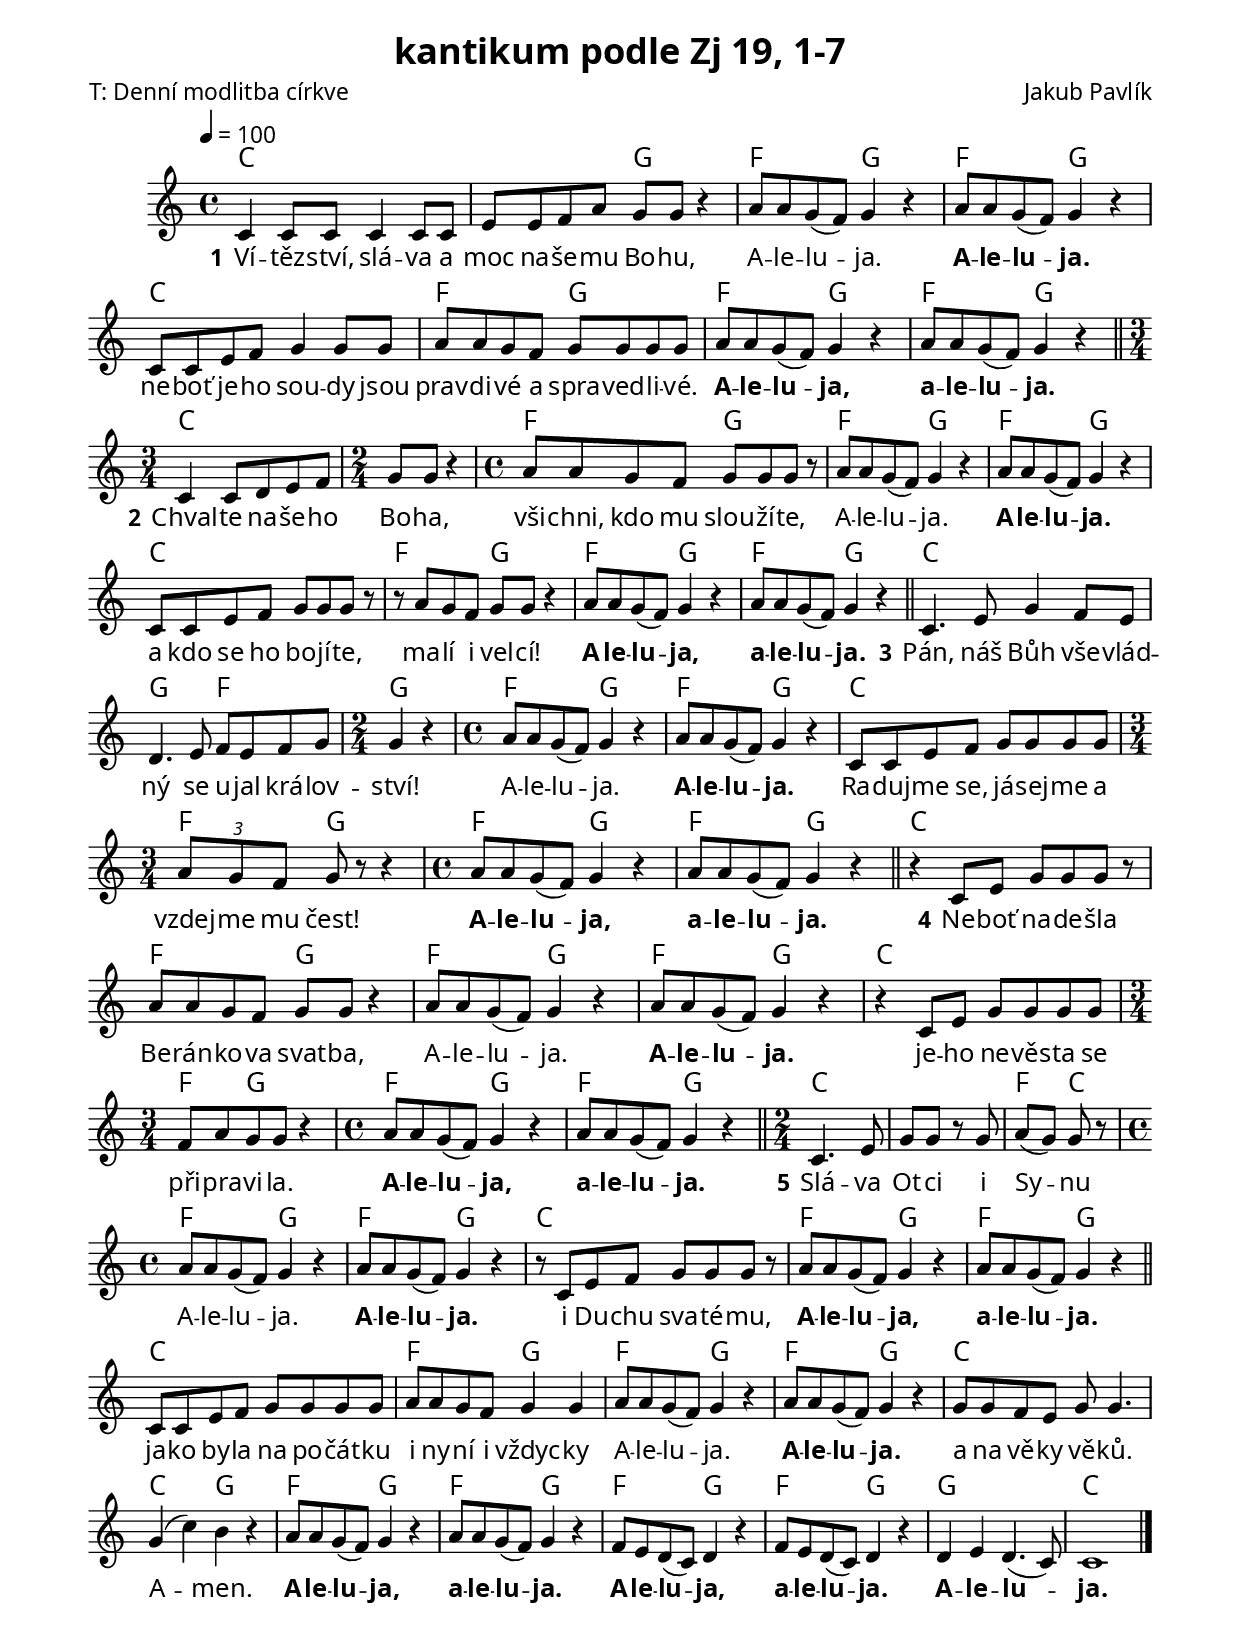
\version "2.17.24"

\include "../../spolecne/layout.ly"
\include "../../spolecne/tiraz.ly"

\header {
  title = "kantikum podle Zj 19, 1-7"
  composer = "Jakub Pavlík"
  poet = \markup\column{
           \line{"T: Denní modlitba církve"}
  }
}

\layout {
  ragged-last = ##f

  \context {
    \Score
    \remove Bar_number_engraver
  }
  \context {
    \Staff
    \remove Custos_engraver
  }
}

\paper {
  ragged-bottom = ##t
}

lb = { \override LyricText #'font-series = #'bold }
ln = { \revert LyricText #'font-series }

% text aleluja
al = \lyricmode { A -- le -- lu -- ja. \lb A -- le -- lu -- ja. \ln }
alal = \lyricmode { \lb A -- le -- lu -- ja, a -- le -- lu -- ja. \ln }

text = \lyricmode {
  \set stanza = #"1"
  Ví -- těz -- ství, slá -- va a moc na -- še -- mu Bo -- hu,
  \al
  ne -- boť je -- ho sou -- dy jsou prav -- di -- vé a spra -- ved -- li -- vé.
  \alal

  \set stanza = #"2"
  Chval -- te na -- še -- ho Bo -- ha, vši -- chni, kdo mu slou -- ží -- te,
  \al
  a kdo se ho bo -- jí -- te, ma -- lí i vel -- cí!
  \alal

  \set stanza = #"3"
  Pán, náš Bůh  vše -- vlád -- ný
  se u -- jal krá -- lov -- ství!
  \al
  Ra -- duj -- me se, já -- sej -- me a vzdej -- me mu čest!
  \alal

  \set stanza = #"4"
  Ne -- boť na -- de -- šla Be -- rán -- ko -- va svat -- ba,
  \al
  je -- ho ne -- věs -- ta se při -- pra -- vi -- la.
  \alal

  \set stanza = #"5"
  Slá -- va Ot -- ci i Sy -- nu
  \al
  i Du -- chu sva -- té -- mu,
  \alal
  ja -- ko by -- la na po -- čát -- ku i ny -- ní i vždyc -- ky
  \al
  a na vě -- ky vě -- ků. A -- men.
  \alal

  \alal
  \lb A -- le -- lu -- ja. \ln
}

cal = \chordmode { f2 g2 f2 g2 }

akordy = \chords {
  % Vitezstvi
  c1. g2 \cal
  c1 f2 g \cal
  % Chvalte
  c1*5/4 f2 g \cal
  c1 f2 g \cal
  % Pan
  c1 g2 f g \cal
  c1 f4 g2 \cal
  % Nebesot
  c1 f2 g \cal
  c1 f4 g2 \cal
  % Slava
  c1 f4 c \cal
  c1 \cal
  c1 f2 g \cal
  c1 c2 g
  \cal
  f2 g f g
  g1 c
}

aleluja = \relative c'' { a8 a g( f) g4 r a8 a g( f) g4 r }

strofa = { \bar "||" }

melodie = \relative c' {
  \tempo 4 = 100
  \set midiInstrument = #"acoustic grand 1"

  \key c \major
  % Vitezstvi
  c4 c8 c c4 c8 c e e f a g g r4
  \aleluja

  % Nebot jeho
  c,8 c e f g4 g8 g a a g f g g g g
  \aleluja \strofa

  % Chvalte
  \time 3/4 c,4 c8 d e f \time 2/4 g g r4 \time 4/4 a8 a g f g g g r
  \aleluja
  c,8 c e f g g g r r a g f g g r4
  \aleluja \strofa

  % Pan
  c,4. e8 g4 f8 e d4. e8 f e f g \time 2/4 g4 r \time 4/4
  \aleluja
  c,8 c e f g g g g \time 3/4 \tuplet 3/2 { a g f } g r r4 \time 4/4
  \aleluja \strofa

  % Nebot nadesla
  r4 c,8 e g g g r a8 a g f g g r4
  \aleluja
  r4 c,8 e g g g g \time 3/4 f a g g r4 \time 4/4
  \aleluja \strofa

  % Slava
  \time 2/4 c,4. e8 g g r g a( g) g r \time 4/4
  \aleluja
  r8 c, e f g g g r
  \aleluja \strofa

  % Jako
  c,8 c e f g g g g a a g f g4 g
  \aleluja
  g8 g f e g g4. g4( c) b r
  \aleluja
  % extra aleluja
  f8 e d( c) d4 r f8 e d( c) d4 r
  d4 e d4.( c8) c1 \bar "|."
}

% zalm
\score {
  <<
    % takhle se da snadno transponovat
    % \transpose f' c' {
      \akordy
    % }
    % \transpose f' c' {
      \melodie
    % }
    \addlyrics { \text }
  >>
  \layout {}
  \midi {}
  \header{
    piece = ""
  }
}
